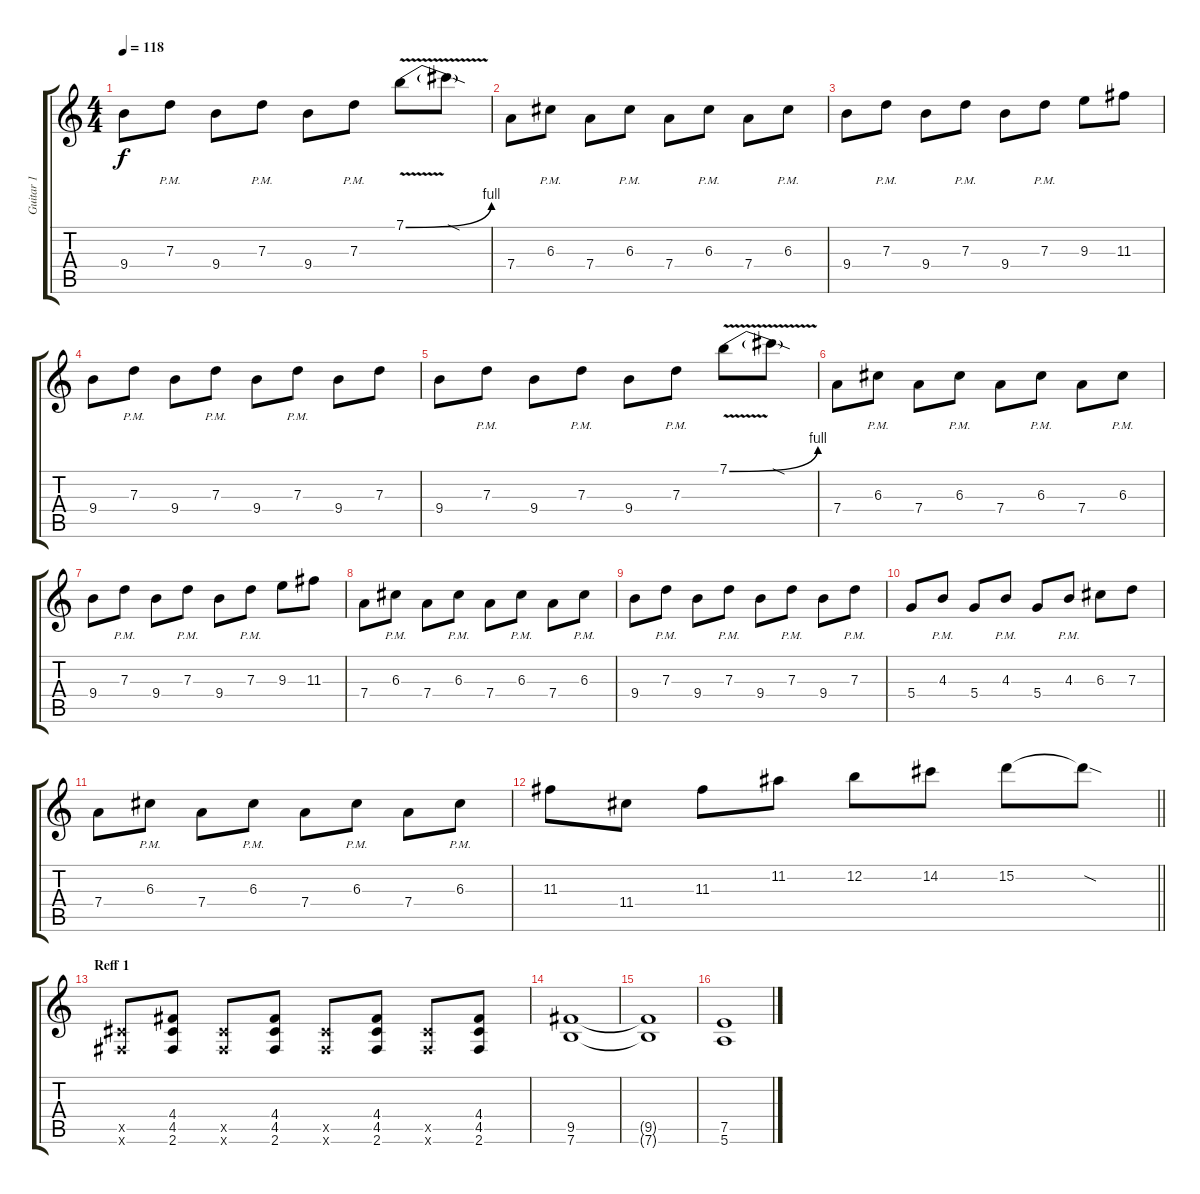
\track ("Guitar 1" "Guitar 1") {instrument overdrivenguitar}
\staff {score tabs}
\tuning (E4 B3 G3 D3 A2 E2) {hide}
\ts (4 4)
\tempo 118
\clef g2
\ks c
9.4.8{dy f} 7.3{pm}.8 9.4.8 7.3{pm}.8 9.4.8 7.3{pm}.8 7.1{be (bend 0 0 60 4) v}.8 7.1{sod t}.8 |
7.4.8 6.3{pm}.8 7.4.8 6.3{pm}.8 7.4.8 6.3{pm}.8 7.4.8 6.3{pm}.8 |
9.4.8 7.3{pm}.8 9.4.8 7.3{pm}.8 9.4.8 7.3{pm}.8 9.3.8 11.3.8 |
9.4.8 7.3{pm}.8 9.4.8 7.3{pm}.8 9.4.8 7.3{pm}.8 9.4.8 7.3.8 |
9.4.8 7.3{pm}.8 9.4.8 7.3{pm}.8 9.4.8 7.3{pm}.8 7.1{be (bend 0 0 60 4) v}.8 7.1{sod t}.8 |
7.4.8 6.3{pm}.8 7.4.8 6.3{pm}.8 7.4.8 6.3{pm}.8 7.4.8 6.3{pm}.8 |
9.4.8 7.3{pm}.8 9.4.8 7.3{pm}.8 9.4.8 7.3{pm}.8 9.3.8 11.3.8 |
7.4.8 6.3{pm}.8 7.4.8 6.3{pm}.8 7.4.8 6.3{pm}.8 7.4.8 6.3{pm}.8 |
9.4.8 7.3{pm}.8 9.4.8 7.3{pm}.8 9.4.8 7.3{pm}.8 9.4.8 7.3{pm}.8 |
5.4.8 4.3{pm}.8 5.4.8 4.3{pm}.8 5.4.8 4.3{pm}.8 6.3.8 7.3.8 |
7.4.8 6.3{pm}.8 7.4.8 6.3{pm}.8 7.4.8 6.3{pm}.8 7.4.8 6.3{pm}.8 |
\barLineRight lightlight
11.3.8 11.4.8 11.3.8 11.2.8 12.2.8 14.2.8 15.2.8 15.2{sod t}.8 |
\section ("" "Reff 1")
(4.5{x} 2.6{x}).8 (4.4 4.5 2.6).8 (4.5{x} 2.6{x}).8 (4.4 4.5 2.6).8 (4.5{x} 2.6{x}).8 (4.4 4.5 2.6).8 (4.5{x} 2.6{x}).8 (4.4 4.5 2.6).8 |
(9.5 7.6).1{volume 14 balance 4} |
(9.5{t} 7.6{t}).1 |
(7.5 5.6).1
